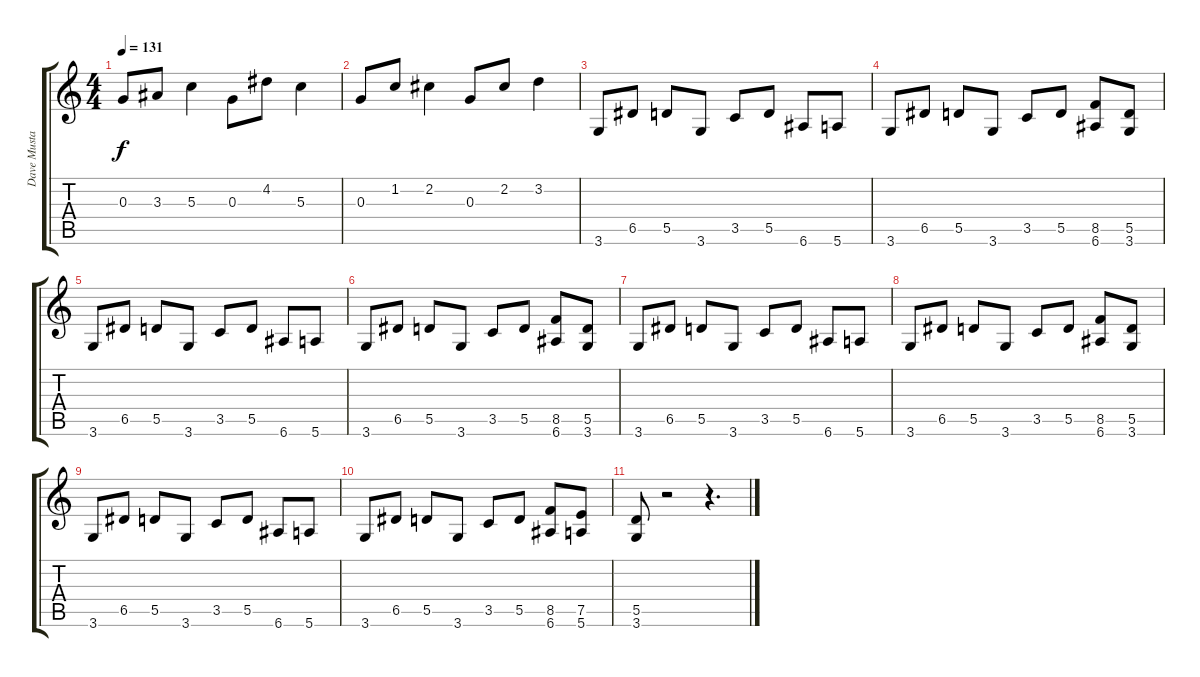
\track ("Dave Mustaine" "Dave Musta") {instrument distortionguitar}
\staff {score tabs}
\tuning (E4 B3 G3 D3 A2 E2) {hide}
\ts (4 4)
\tempo 131
\clef g2
\ks c
0.3.8{dy f} 3.3.8 5.3.4 0.3.8 4.2.8 5.3.4 |
0.3.8 1.2.8 2.2.4 0.3.8 2.2.8 3.2.4 |
3.6.8 6.5.8 5.5.8 3.6.8 3.5.8 5.5.8 6.6.8 5.6.8 |
3.6.8 6.5.8 5.5.8 3.6.8 3.5.8 5.5.8 (8.5 6.6).8 (5.5 3.6).8 |
3.6.8 6.5.8 5.5.8 3.6.8 3.5.8 5.5.8 6.6.8 5.6.8 |
3.6.8 6.5.8 5.5.8 3.6.8 3.5.8 5.5.8 (8.5 6.6).8 (5.5 3.6).8 |
3.6.8 6.5.8 5.5.8 3.6.8 3.5.8 5.5.8 6.6.8 5.6.8 |
3.6.8 6.5.8 5.5.8 3.6.8 3.5.8 5.5.8 (8.5 6.6).8 (5.5 3.6).8 |
3.6.8 6.5.8 5.5.8 3.6.8 3.5.8 5.5.8 6.6.8 5.6.8 |
3.6.8 6.5.8 5.5.8 3.6.8 3.5.8 5.5.8 (8.5 6.6).8 (7.5 5.6).8 |
(5.5 3.6).8 r.2 r.4{d}
